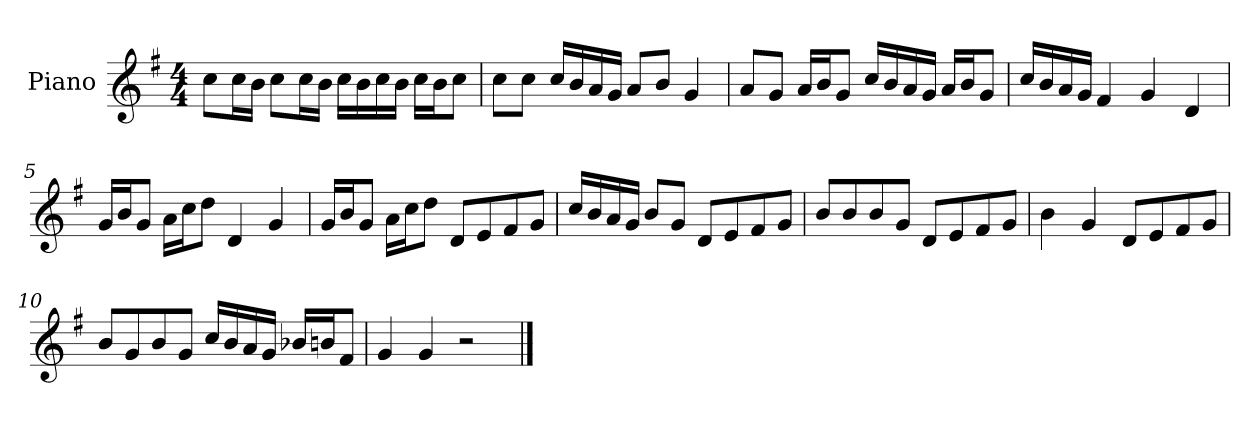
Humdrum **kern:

**kern
*part1
*staff1
*I"Piano
*I'P-no
*clefG2
*k[f#]
*M4/4
*MM90
=1
8cc\L
16cc\L
16b\JJ
8cc\L
16cc\L
16b\JJ
16cc\LL
16b\
16cc\
16b\JJ
16cc\LL
16b\J
8cc\J
=2
8cc\L
8cc\J
16cc/LL
16b/
16a/
16g/JJ
8a/L
8b/J
4g/
=3
8a/L
8g/J
16a/LL
16b/J
8g/J
16cc/LL
16b/
16a/
16g/JJ
16a/LL
16b/J
8g/J
=4
16cc/LL
16b/
16a/
16g/JJ
4f#/
4g/
4d/
!!LO:LB:g=z
=5
16g/LL
16b/J
8g/J
16a\LL
16cc\J
8dd\J
4d/
4g/
=6
16g/LL
16b/J
8g/J
16a\LL
16cc\J
8dd\J
8d/L
8e/
8f#/
8g/J
=7
16cc/LL
16b/
16a/
16g/JJ
8b/L
8g/J
8d/L
8e/
8f#/
8g/J
=8
8b/L
8b/
8b/
8g/J
8d/L
8e/
8f#/
8g/J
=9
4b\
4g/
8d/L
8e/
8f#/
8g/J
!!LO:LB:g=z
=10
8b/L
8g/
8b/
8g/J
16cc/LL
16b/
16a/
16g/JJ
16b-X/LL
16bn/J
8f#/J
=11
4g/
4g/
2r
==
*-
